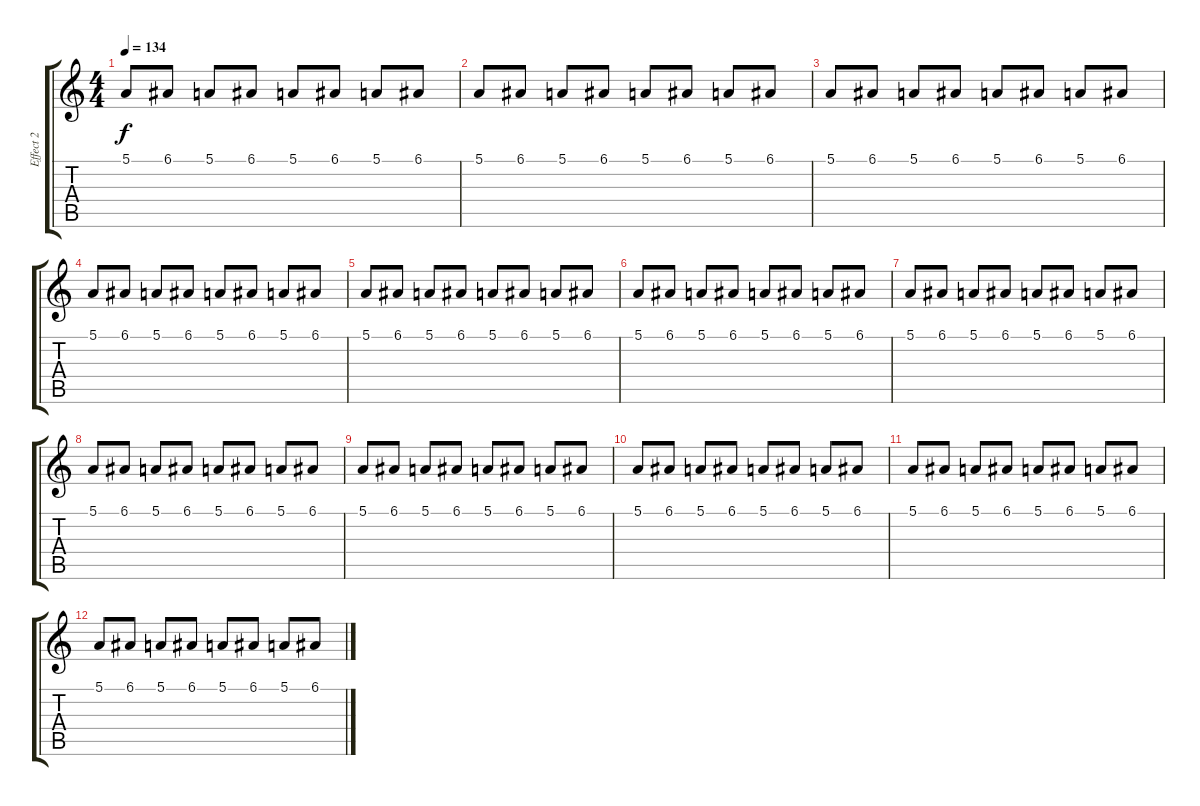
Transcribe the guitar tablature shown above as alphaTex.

\track ("Effect 2" "Effect 2") {instrument violin}
\staff {score tabs}
\tuning (E4 B3 G3 D3 A2 E2) {hide}
\ts (4 4)
\tempo 134
\clef g2
\ks c
5.1.8{dy f} 6.1.8 5.1.8 6.1.8 5.1.8 6.1.8 5.1.8 6.1.8 |
5.1.8 6.1.8 5.1.8 6.1.8 5.1.8 6.1.8 5.1.8 6.1.8 |
5.1.8 6.1.8 5.1.8 6.1.8 5.1.8 6.1.8 5.1.8 6.1.8 |
5.1.8 6.1.8 5.1.8 6.1.8 5.1.8 6.1.8 5.1.8 6.1.8 |
5.1.8 6.1.8 5.1.8 6.1.8 5.1.8 6.1.8 5.1.8 6.1.8 |
5.1.8 6.1.8 5.1.8 6.1.8 5.1.8 6.1.8 5.1.8 6.1.8 |
5.1.8 6.1.8 5.1.8 6.1.8 5.1.8 6.1.8 5.1.8 6.1.8 |
5.1.8 6.1.8 5.1.8 6.1.8 5.1.8 6.1.8 5.1.8 6.1.8 |
5.1.8 6.1.8 5.1.8 6.1.8 5.1.8 6.1.8 5.1.8 6.1.8 |
5.1.8 6.1.8 5.1.8 6.1.8 5.1.8 6.1.8 5.1.8 6.1.8 |
5.1.8 6.1.8 5.1.8 6.1.8 5.1.8 6.1.8 5.1.8 6.1.8 |
5.1.8 6.1.8 5.1.8 6.1.8 5.1.8 6.1.8 5.1.8 6.1.8
